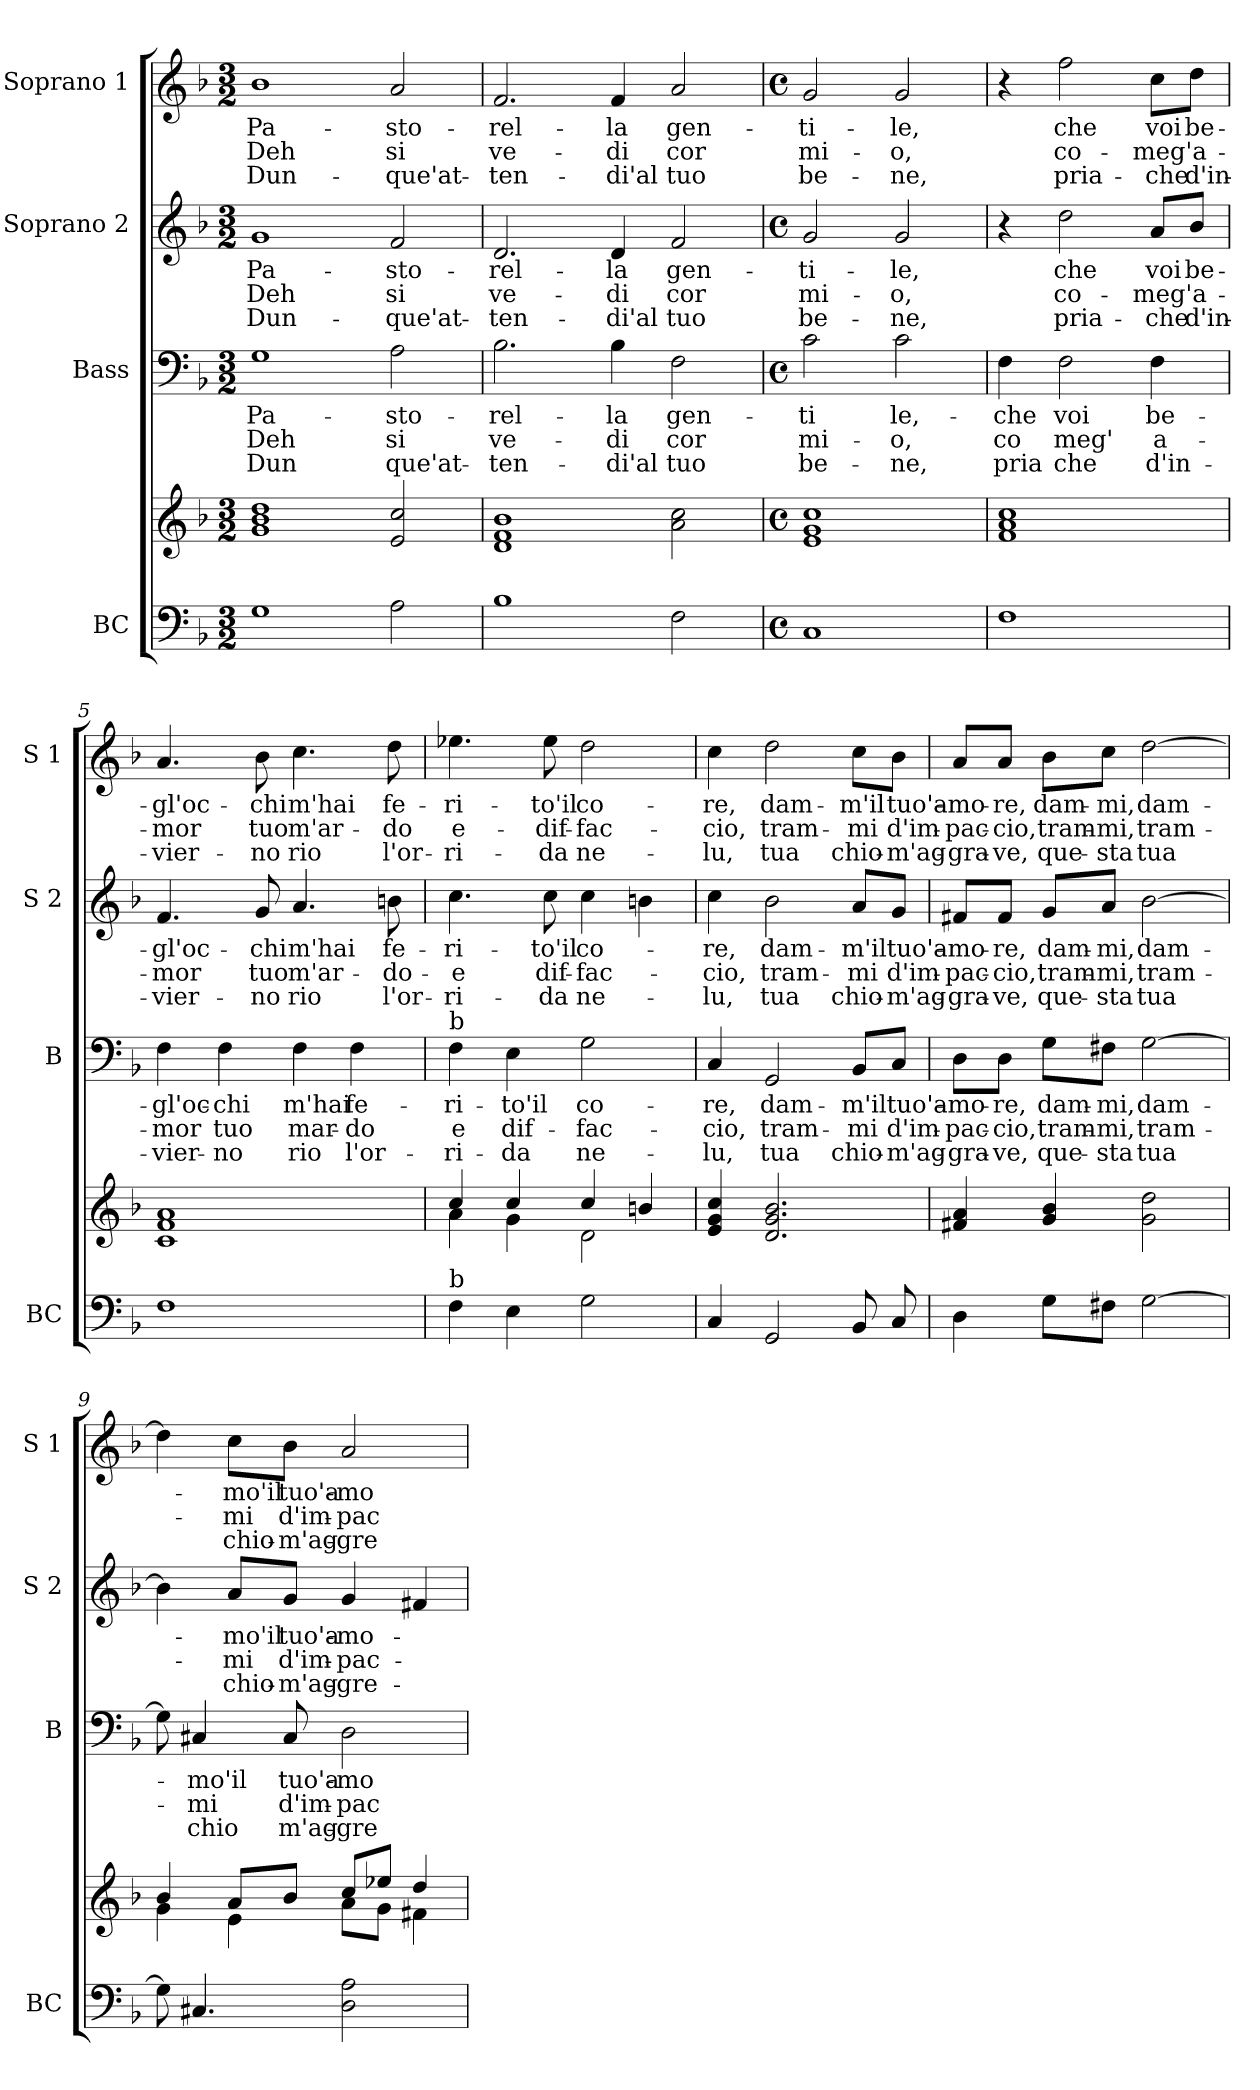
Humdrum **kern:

**kern	**kern	**kern	**text	**text	**text	**kern	**text	**text	**text	**kern	**text	**text	**text
*part4	*part4	*part3	*part3	*part3	*part3	*part2	*part2	*part2	*part2	*part1	*part1	*part1	*part1
*staff5	*staff4	*staff3	*staff3	*staff3	*staff3	*staff2	*staff2	*staff2	*staff2	*staff1	*staff1	*staff1	*staff1
*I"BC	*	*I"Bass	*	*	*	*I"Soprano 2	*	*	*	*I"Soprano 1	*	*	*
*I'BC	*	*I'B	*	*	*	*I'S 2	*	*	*	*I'S 1	*	*	*
*clefF4	*clefG2	*clefF4	*	*	*	*clefG2	*	*	*	*clefG2	*	*	*
*k[b-]	*k[b-]	*k[b-]	*	*	*	*k[b-]	*	*	*	*k[b-]	*	*	*
*F:	*F:	*F:	*	*	*	*F:	*	*	*	*F:	*	*	*
*M3/2	*M3/2	*M3/2	*	*	*	*M3/2	*	*	*	*M3/2	*	*	*
=1	=1	=1	=1	=1	=1	=1	=1	=1	=1	=1	=1	=1	=1
1G	1g 1b- 1dd	1G	Pa-	Deh	Dun	1g	Pa-	Deh	Dun-	1b-	Pa-	Deh	Dun-
2A\	2e/ 2cc/	2A\	-sto-	si	que'at-	2f/	-sto-	si	-que'at-	2a/	-sto-	si	-que'at-
=2	=2	=2	=2	=2	=2	=2	=2	=2	=2	=2	=2	=2	=2
1B-	1d 1f 1b-	2.B-\	-rel-	ve-	-ten-	2.d/	-rel-	ve-	-ten-	2.f/	-rel-	ve-	-ten-
.	.	4B-\	-la	-di	-di'al	4d/	-la	-di	-di'al	4f/	-la	-di	-di'al
2F\	2a\ 2cc\	2F\	gen-	cor	tuo	2f/	gen-	cor	tuo	2a/	gen-	cor	tuo
=3	=3	=3	=3	=3	=3	=3	=3	=3	=3	=3	=3	=3	=3
*M4/4	*M4/4	*M4/4	*	*	*	*M4/4	*	*	*	*M4/4	*	*	*
*met(c)	*met(c)	*met(c)	*	*	*	*met(c)	*	*	*	*met(c)	*	*	*
1C	1e 1g 1cc	2c\	-ti	mi-	be-	2g/	-ti-	mi-	be-	2g/	-ti-	mi-	be-
.	.	2c\	le,-	-o,	-ne,	2g/	-le,	-o,	-ne,	2g/	-le,	-o,	-ne,
=4	=4	=4	=4	=4	=4	=4	=4	=4	=4	=4	=4	=4	=4
1F	1f 1a 1cc	4F\	-che	co	pria	4r	.	.	.	4r	.	.	.
.	.	2F\	voi	meg'	che	2dd\	che	co-	pria-	2ff\	che	co-	pria-
.	.	4F\	be-	a-	d'in-	8a/L	voi	-meg'	-che	8cc\L	voi	-meg'	-che
.	.	.	.	.	.	8b-/J	be-	a-	d'in-	8dd\J	be-	a-	d'in-
=5	=5	=5	=5	=5	=5	=5	=5	=5	=5	=5	=5	=5	=5
1F	1c 1f 1a	4F\	-gl'oc-	-mor	-vier-	4.f/	-gl'oc-	-mor	-vier-	4.a/	-gl'oc-	-mor	-vier-
.	.	4F\	-chi	tuo	-no	.	.	.	.	.	.	.	.
.	.	.	.	.	.	8g/	-chi	tuo	-no	8b-\	-chi	tuo	-no
.	.	4F\	m'hai	mar-	rio	4.a/	m'hai	m'ar-	rio	4.cc\	m'hai	m'ar-	rio
.	.	4F\	fe-	-do	l'or-	.	.	.	.	.	.	.	.
.	.	.	.	.	.	8bn\	fe-	-do-	l'or-	8dd\	fe-	-do	l'or-
!!LO:LB:g=z
=6	=6	=6	=6	=6	=6	=6	=6	=6	=6	=6	=6	=6	=6
*	*^	*	*	*	*	*	*	*	*	*	*	*	*
!	!	!	!LO:TX:a:t=b	!	!	!	!	!	!	!	!	!	!	!
!LO:TX:a:t=b	!	!	!	!	!	!	!	!	!	!	!	!	!	!
4F\	4cc/	4a\	4F\	-ri-	e	-ri-	4.cc\	-ri-	-e	-ri-	4.ee-X\	-ri-	e-	-ri-
4E\	4cc/	4g\	4E\	-to'il	dif-	-da	.	.	.	.	.	.	.	.
.	.	.	.	.	.	.	8cc\	-to'il	dif-	-da	8ee-\	-to'il	-dif-	-da
2G\	4cc/	2d\	2G\	co-	-fac-	ne-	4cc\	co-	-fac-	ne-	2dd\	co-	-fac-	ne-
.	4bn/	.	.	.	.	.	4bn\	.	.	.	.	.	.	.
*	*v	*v	*	*	*	*	*	*	*	*	*	*	*	*
=7	=7	=7	=7	=7	=7	=7	=7	=7	=7	=7	=7	=7	=7
4C/	4e/ 4g/ 4cc/	4C/	-re,	-cio,	-lu,	4cc\	-re,	-cio,	-lu,	4cc\	-re,	-cio,	-lu,
2GG/	2.d/ 2.g/ 2.b-/	2GG/	dam-	tram-	tua	2b-\	dam-	tram-	tua	2dd\	dam-	tram-	tua
8BB-/	.	8BB-/L	-m'il	-mi	chio-	8a/L	-m'il	-mi	chio-	8cc\L	-m'il	-mi	chio-
8C/	.	8C/J	tuo'a-	d'im-	-m'ag-	8g/J	tuo'a-	d'im-	-m'ag-	8b-\J	tuo'a-	d'im-	-m'ag-
=8	=8	=8	=8	=8	=8	=8	=8	=8	=8	=8	=8	=8	=8
4D\	4f#X/ 4a/	8D\L	-mo-	-pac-	-gra-	8f#X/L	-mo-	-pac-	-gra-	8a/L	-mo-	-pac-	-gra-
.	.	8D\J	-re,	-cio,	-ve,	8f#/J	-re,	-cio,	-ve,	8a/J	-re,	-cio,	-ve,
8G\L	4g/ 4b-/	8G\L	dam-	tram-	que-	8g/L	dam-	tram-	que-	8b-\L	dam-	tram-	que-
8F#X\J	.	8F#X\J	-mi,	-mi,	-sta	8a/J	-mi,	-mi,	-sta	8cc\J	-mi,	-mi,	-sta
[2G\	2g\ 2dd\	[2G\	dam-	tram-	tua	[2b-\	dam-	tram-	tua	[2dd\	dam-	tram-	tua
=9	=9	=9	=9	=9	=9	=9	=9	=9	=9	=9	=9	=9	=9
*	*^	*	*	*	*	*	*	*	*	*	*	*	*
8G\]	4b-/	4g\	8G\]	.	.	.	4b-\]	.	.	.	4dd\]	.	.	.
4.C#X/	.	.	4C#X/	-mo'il	-mi	chio	.	.	.	.	.	.	.	.
.	8a/L	4e\	.	.	.	.	8a/L	-mo'il	-mi	chio-	8cc\L	-mo'il	-mi	chio-
.	8b-/J	.	8C#/	tuo'a-	d'im-	m'ag-	8g/J	tuo'a-	d'im-	-m'ag-	8b-\J	tuo'a-	d'im-	-m'ag-
2D\ 2A\	8cc/L	8a\L	2D\	-mo-	-pac-	-gre-	4g/	-mo-	-pac-	-gre-	2a/	-mo-	-pac-	-gre-
.	8ee-X/J	8g\J	.	.	.	.	.	.	.	.	.	.	.	.
.	4dd/	4f#X\	.	.	.	.	4f#X/	.	.	.	.	.	.	.
*	*v	*v	*	*	*	*	*	*	*	*	*	*	*	*
=	=	=	=	=	=	=	=	=	=	=	=	=	=
*-	*-	*-	*-	*-	*-	*-	*-	*-	*-	*-	*-	*-	*-
